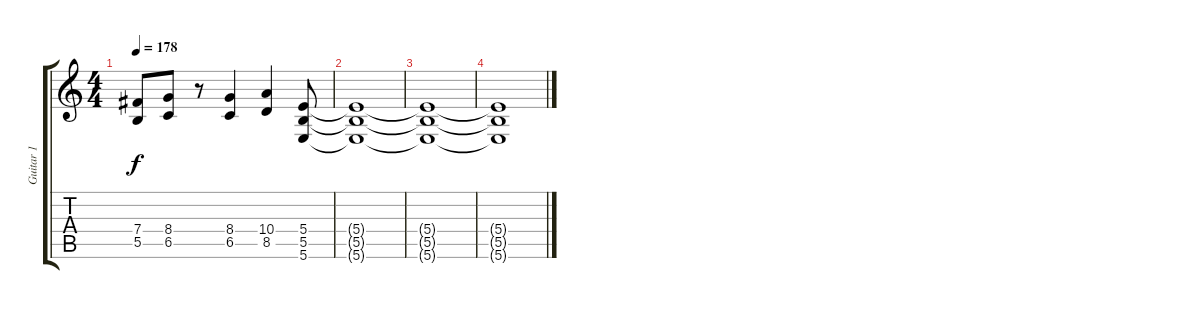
\track ("Guitar 1" "Guitar 1") {instrument distortionguitar}
\staff {score tabs}
\tuning (Db4 Ab3 E3 B2 Gb2 B1) {hide}
\ts (4 4)
\tempo 178
\clef g2
\ks c
(7.4{t} 5.5{t}).8{dy f} (8.4 6.5).8 r.8 (8.4 6.5).4 (10.4 8.5).4 (5.4 5.5 5.6).8 |
(5.4{t} 5.5{t} 5.6{t}).1 |
(5.4{t} 5.5{t} 5.6{t}).1 |
(5.4{t} 5.5{t} 5.6{t}).1
